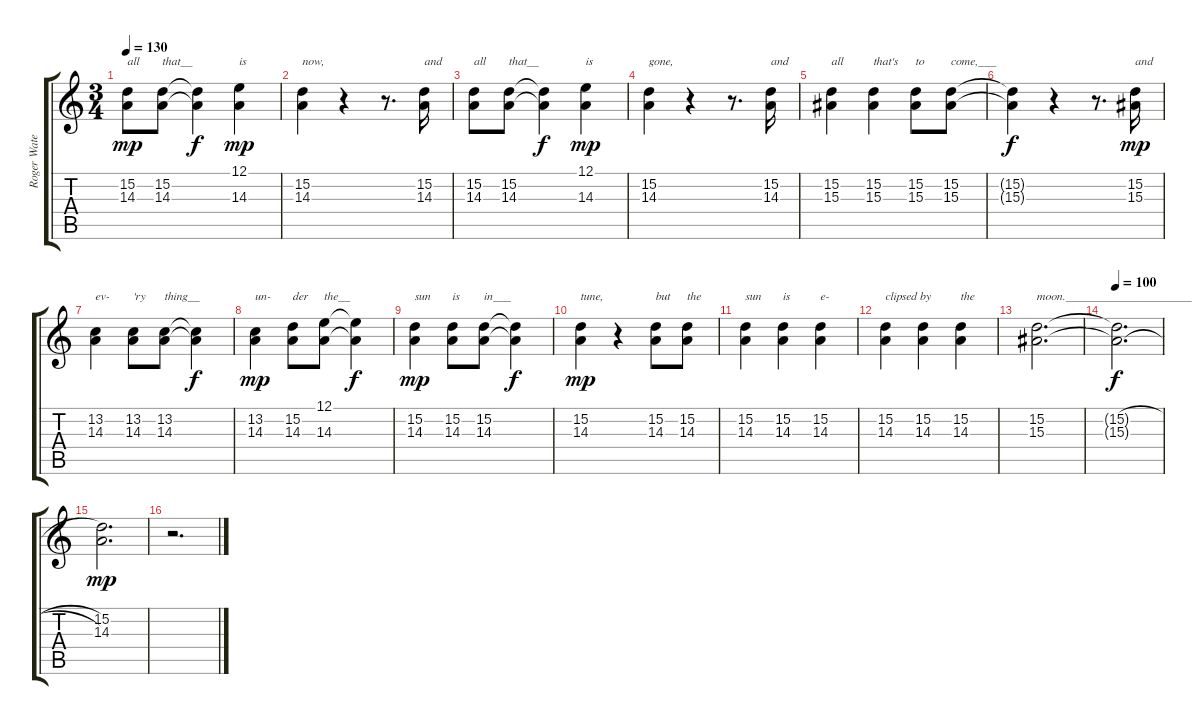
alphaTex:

\track ("Roger Waters and vocals" "Roger Wate") {instrument tenorsax}
\staff {score tabs}
\tuning (E4 B3 G3 D3 A2 E2) {hide}
\ts (3 4)
\tempo 130
\clef g2
\ks c
(15.2 14.3).8{txt "all" dy mp} (15.2 14.3).8{txt "that__"} (15.2{t} 14.3{t}).4{dy f} (12.1 14.3).4{txt "is" dy mp} |
(15.2 14.3).4{txt "now,"} r.4 r.8{d} (15.2 14.3).16{txt "and"} |
(15.2 14.3).8{txt "all"} (15.2 14.3).8{txt "that__"} (15.2{t} 14.3{t}).4{dy f} (12.1 14.3).4{txt "is" dy mp} |
(15.2 14.3).4{txt "gone,"} r.4 r.8{d} (15.2 14.3).16{txt "and"} |
(15.2 15.3).4{txt "all"} (15.2 15.3).4{txt "that's"} (15.2 15.3).8{txt "to"} (15.2 15.3).8{txt "come,___"} |
(15.2{t} 15.3{t}).4{dy f} r.4 r.8{d} (15.2 15.3).16{txt "and" dy mp} |
(13.2 14.3).4{txt "ev-"} (13.2 14.3).8{txt "'ry"} (13.2 14.3).8{txt "thing__"} (13.2{t} 14.3{t}).4{dy f} |
(13.2 14.3).4{txt "un-" dy mp} (15.2 14.3).8{txt "der"} (12.1 14.3).8{txt "the__"} (12.1{t} 14.3{t}).4{dy f} |
(15.2 14.3).4{txt "sun" dy mp} (15.2 14.3).8{txt "is"} (15.2 14.3).8{txt "in___"} (15.2{t} 14.3{t}).4{dy f} |
(15.2 14.3).4{txt "tune," dy mp} r.4 (15.2 14.3).8{txt "but"} (15.2 14.3).8{txt "the"} |
(15.2 14.3).4{txt "sun"} (15.2 14.3).4{txt "is"} (15.2 14.3).4{txt "e-"} |
(15.2 14.3).4{txt "clipsed by"} (15.2 14.3).4 (15.2 14.3).4{txt "the"} |
(15.2 15.3).2{d txt "moon._____________________"} |
\tempo 100
(15.2{h t} 15.3{h t}).2{d dy f} |
(15.2 14.3).2{d dy mp volume 0} |
r.2{d}
